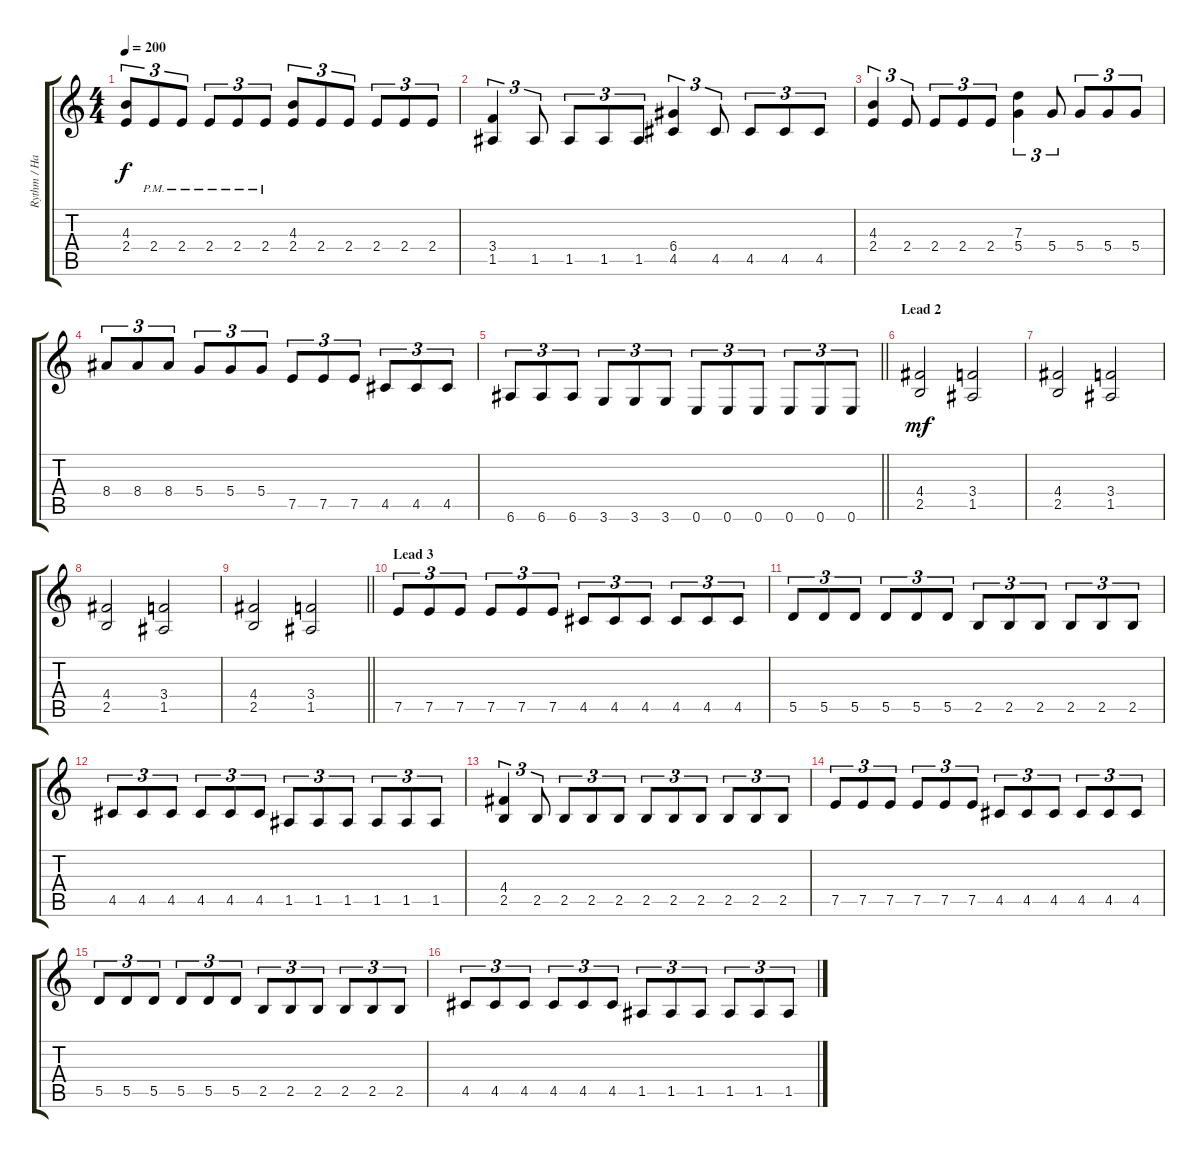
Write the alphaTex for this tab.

\track ("Rythm / Harmonies" "Rythm / Ha") {instrument overdrivenguitar}
\staff {score tabs}
\tuning (E4 B3 G3 D3 A2 E2) {hide}
\ts (4 4)
\tempo 200
\clef g2
\ks c
(4.3 2.4).8{tu (3 2) dy f} 2.4{pm}.8{tu (3 2)} 2.4{pm}.8{tu (3 2)} 2.4{pm}.8{tu (3 2)} 2.4{pm}.8{tu (3 2)} 2.4{pm}.8{tu (3 2)} (4.3 2.4).8{tu (3 2)} 2.4.8{tu (3 2)} 2.4.8{tu (3 2)} 2.4.8{tu (3 2)} 2.4.8{tu (3 2)} 2.4.8{tu (3 2)} |
(3.4 1.5).4{tu (3 2)} 1.5.8{tu (3 2)} 1.5.8{tu (3 2)} 1.5.8{tu (3 2)} 1.5.8{tu (3 2)} (6.4 4.5).4{tu (3 2)} 4.5.8{tu (3 2)} 4.5.8{tu (3 2)} 4.5.8{tu (3 2)} 4.5.8{tu (3 2)} |
(4.3 2.4).4{tu (3 2)} 2.4.8{tu (3 2)} 2.4.8{tu (3 2)} 2.4.8{tu (3 2)} 2.4.8{tu (3 2)} (7.3 5.4).4{tu (3 2)} 5.4.8{tu (3 2)} 5.4.8{tu (3 2)} 5.4.8{tu (3 2)} 5.4.8{tu (3 2)} |
8.4.8{tu (3 2)} 8.4.8{tu (3 2)} 8.4.8{tu (3 2)} 5.4.8{tu (3 2)} 5.4.8{tu (3 2)} 5.4.8{tu (3 2)} 7.5.8{tu (3 2)} 7.5.8{tu (3 2)} 7.5.8{tu (3 2)} 4.5.8{tu (3 2)} 4.5.8{tu (3 2)} 4.5.8{tu (3 2)} |
\barLineRight lightlight
6.6.8{tu (3 2)} 6.6.8{tu (3 2)} 6.6.8{tu (3 2)} 3.6.8{tu (3 2)} 3.6.8{tu (3 2)} 3.6.8{tu (3 2)} 0.6.8{tu (3 2)} 0.6.8{tu (3 2)} 0.6.8{tu (3 2)} 0.6.8{tu (3 2)} 0.6.8{tu (3 2)} 0.6.8{tu (3 2)} |
\section ("" "Lead 2")
(4.4 2.5).2{dy mf} (3.4 1.5).2 |
(4.4 2.5).2 (3.4 1.5).2 |
(4.4 2.5).2 (3.4 1.5).2 |
\barLineRight lightlight
(4.4 2.5).2 (3.4 1.5).2 |
\section ("" "Lead 3")
7.5.8{tu (3 2)} 7.5.8{tu (3 2)} 7.5.8{tu (3 2)} 7.5.8{tu (3 2)} 7.5.8{tu (3 2)} 7.5.8{tu (3 2)} 4.5.8{tu (3 2)} 4.5.8{tu (3 2)} 4.5.8{tu (3 2)} 4.5.8{tu (3 2)} 4.5.8{tu (3 2)} 4.5.8{tu (3 2)} |
5.5.8{tu (3 2)} 5.5.8{tu (3 2)} 5.5.8{tu (3 2)} 5.5.8{tu (3 2)} 5.5.8{tu (3 2)} 5.5.8{tu (3 2)} 2.5.8{tu (3 2)} 2.5.8{tu (3 2)} 2.5.8{tu (3 2)} 2.5.8{tu (3 2)} 2.5.8{tu (3 2)} 2.5.8{tu (3 2)} |
4.5.8{tu (3 2)} 4.5.8{tu (3 2)} 4.5.8{tu (3 2)} 4.5.8{tu (3 2)} 4.5.8{tu (3 2)} 4.5.8{tu (3 2)} 1.5.8{tu (3 2)} 1.5.8{tu (3 2)} 1.5.8{tu (3 2)} 1.5.8{tu (3 2)} 1.5.8{tu (3 2)} 1.5.8{tu (3 2)} |
(4.4 2.5).4{tu (3 2)} 2.5.8{tu (3 2)} 2.5.8{tu (3 2)} 2.5.8{tu (3 2)} 2.5.8{tu (3 2)} 2.5.8{tu (3 2)} 2.5.8{tu (3 2)} 2.5.8{tu (3 2)} 2.5.8{tu (3 2)} 2.5.8{tu (3 2)} 2.5.8{tu (3 2)} |
7.5.8{tu (3 2)} 7.5.8{tu (3 2)} 7.5.8{tu (3 2)} 7.5.8{tu (3 2)} 7.5.8{tu (3 2)} 7.5.8{tu (3 2)} 4.5.8{tu (3 2)} 4.5.8{tu (3 2)} 4.5.8{tu (3 2)} 4.5.8{tu (3 2)} 4.5.8{tu (3 2)} 4.5.8{tu (3 2)} |
5.5.8{tu (3 2)} 5.5.8{tu (3 2)} 5.5.8{tu (3 2)} 5.5.8{tu (3 2)} 5.5.8{tu (3 2)} 5.5.8{tu (3 2)} 2.5.8{tu (3 2)} 2.5.8{tu (3 2)} 2.5.8{tu (3 2)} 2.5.8{tu (3 2)} 2.5.8{tu (3 2)} 2.5.8{tu (3 2)} |
4.5.8{tu (3 2)} 4.5.8{tu (3 2)} 4.5.8{tu (3 2)} 4.5.8{tu (3 2)} 4.5.8{tu (3 2)} 4.5.8{tu (3 2)} 1.5.8{tu (3 2)} 1.5.8{tu (3 2)} 1.5.8{tu (3 2)} 1.5.8{tu (3 2)} 1.5.8{tu (3 2)} 1.5.8{tu (3 2)}
